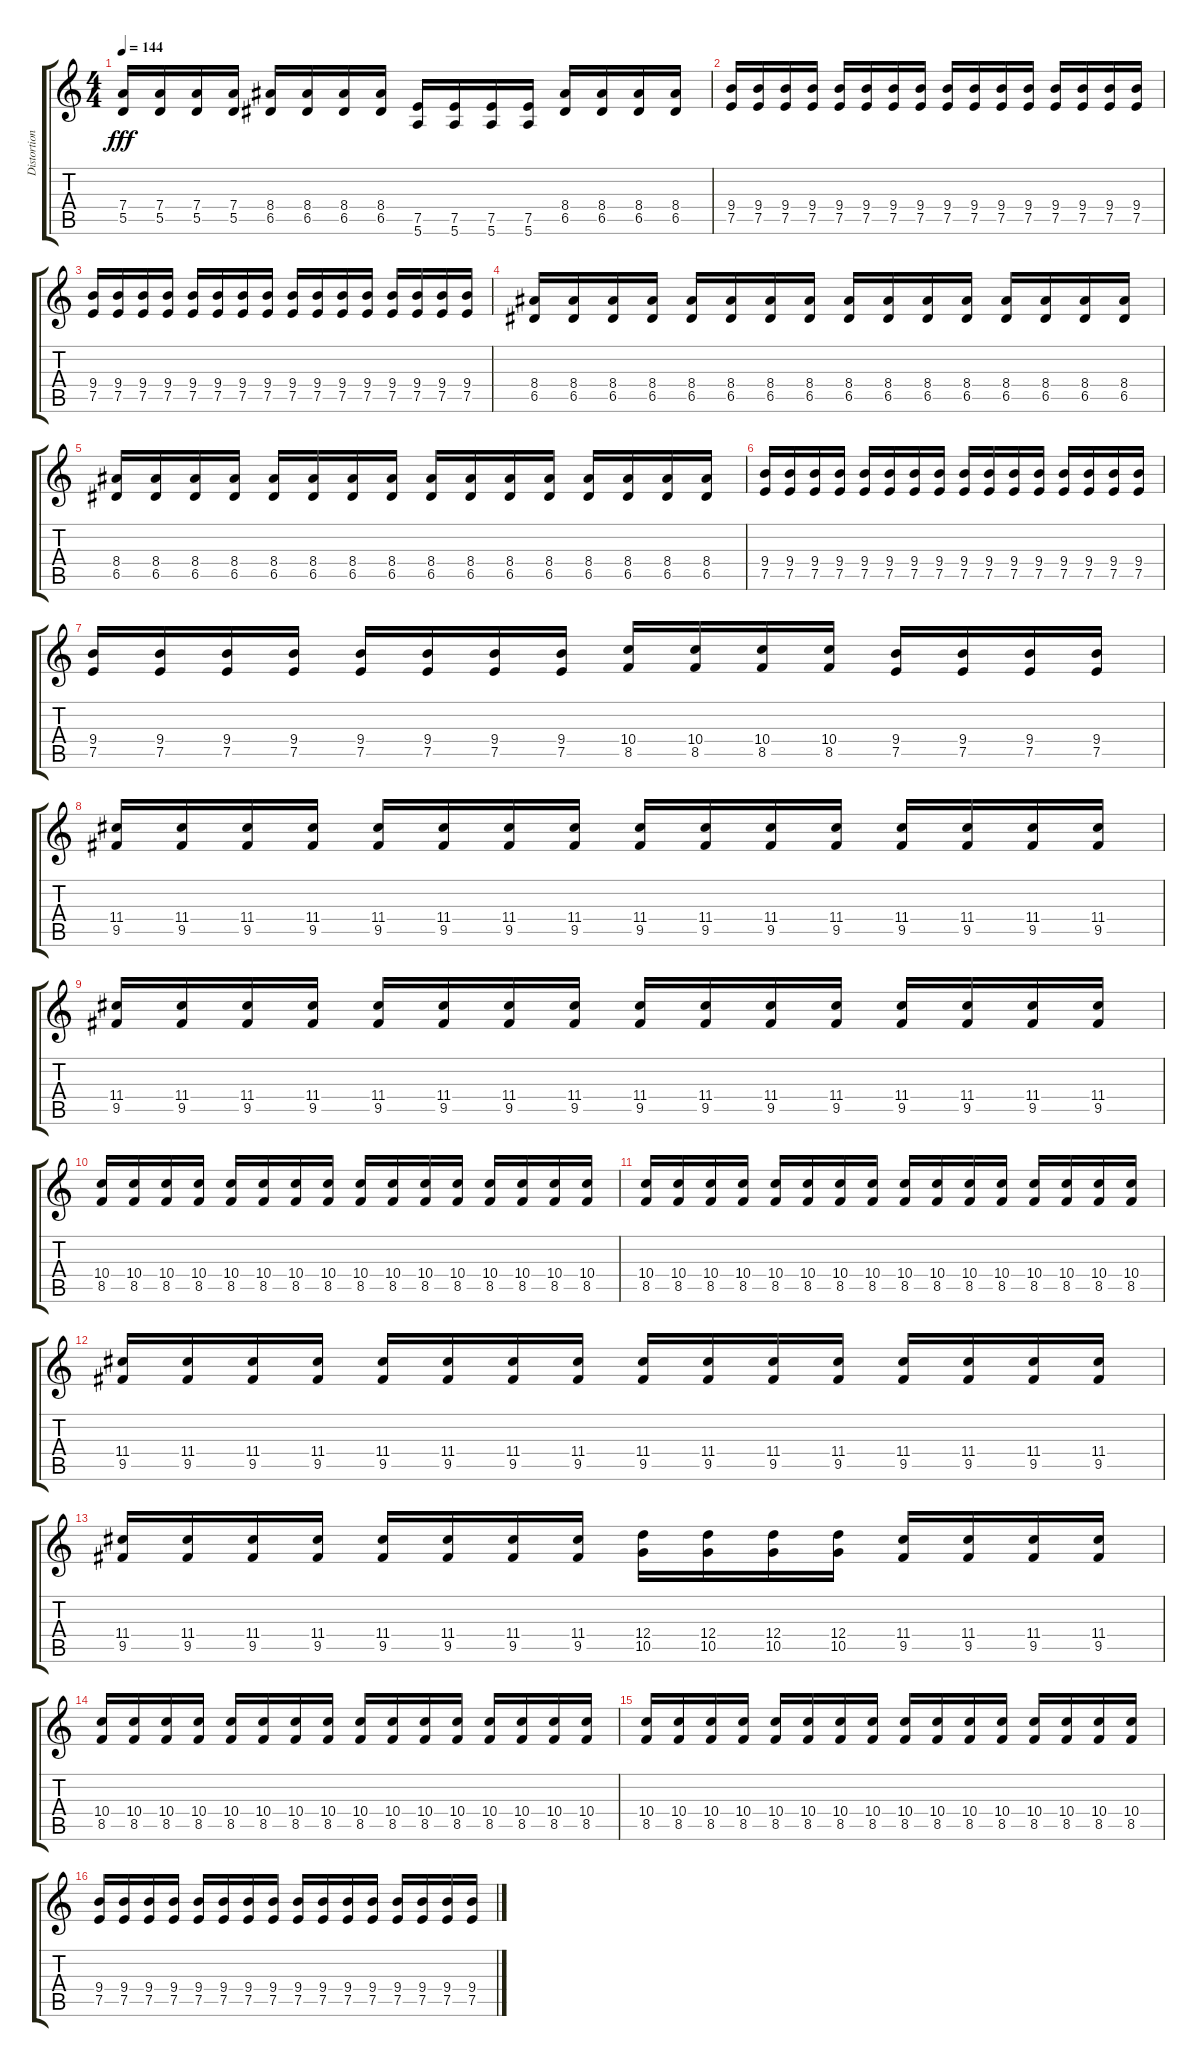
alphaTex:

\track ("Distortion Guitar -Samoth" "Distortion") {instrument distortionguitar}
\staff {score tabs}
\tuning (E4 B3 G3 D3 A2 E2) {hide}
\ts (4 4)
\tempo 144
\clef g2
\ks c
(7.4 5.5).16{dy fff} (7.4 5.5).16 (7.4 5.5).16 (7.4 5.5).16 (8.4 6.5).16 (8.4 6.5).16 (8.4 6.5).16 (8.4 6.5).16 (7.5 5.6).16 (7.5 5.6).16 (7.5 5.6).16 (7.5 5.6).16 (8.4 6.5).16 (8.4 6.5).16 (8.4 6.5).16 (8.4 6.5).16 |
(9.4 7.5).16 (9.4 7.5).16 (9.4 7.5).16 (9.4 7.5).16 (9.4 7.5).16 (9.4 7.5).16 (9.4 7.5).16 (9.4 7.5).16 (9.4 7.5).16 (9.4 7.5).16 (9.4 7.5).16 (9.4 7.5).16 (9.4 7.5).16 (9.4 7.5).16 (9.4 7.5).16 (9.4 7.5).16 |
(9.4 7.5).16 (9.4 7.5).16 (9.4 7.5).16 (9.4 7.5).16 (9.4 7.5).16 (9.4 7.5).16 (9.4 7.5).16 (9.4 7.5).16 (9.4 7.5).16 (9.4 7.5).16 (9.4 7.5).16 (9.4 7.5).16 (9.4 7.5).16 (9.4 7.5).16 (9.4 7.5).16 (9.4 7.5).16 |
(8.4 6.5).16 (8.4 6.5).16 (8.4 6.5).16 (8.4 6.5).16 (8.4 6.5).16 (8.4 6.5).16 (8.4 6.5).16 (8.4 6.5).16 (8.4 6.5).16 (8.4 6.5).16 (8.4 6.5).16 (8.4 6.5).16 (8.4 6.5).16 (8.4 6.5).16 (8.4 6.5).16 (8.4 6.5).16 |
(8.4 6.5).16 (8.4 6.5).16 (8.4 6.5).16 (8.4 6.5).16 (8.4 6.5).16 (8.4 6.5).16 (8.4 6.5).16 (8.4 6.5).16 (8.4 6.5).16 (8.4 6.5).16 (8.4 6.5).16 (8.4 6.5).16 (8.4 6.5).16 (8.4 6.5).16 (8.4 6.5).16 (8.4 6.5).16 |
(9.4 7.5).16 (9.4 7.5).16 (9.4 7.5).16 (9.4 7.5).16 (9.4 7.5).16 (9.4 7.5).16 (9.4 7.5).16 (9.4 7.5).16 (9.4 7.5).16 (9.4 7.5).16 (9.4 7.5).16 (9.4 7.5).16 (9.4 7.5).16 (9.4 7.5).16 (9.4 7.5).16 (9.4 7.5).16 |
(9.4 7.5).16 (9.4 7.5).16 (9.4 7.5).16 (9.4 7.5).16 (9.4 7.5).16 (9.4 7.5).16 (9.4 7.5).16 (9.4 7.5).16 (10.4 8.5).16 (10.4 8.5).16 (10.4 8.5).16 (10.4 8.5).16 (9.4 7.5).16 (9.4 7.5).16 (9.4 7.5).16 (9.4 7.5).16 |
(11.4 9.5).16 (11.4 9.5).16 (11.4 9.5).16 (11.4 9.5).16 (11.4 9.5).16 (11.4 9.5).16 (11.4 9.5).16 (11.4 9.5).16 (11.4 9.5).16 (11.4 9.5).16 (11.4 9.5).16 (11.4 9.5).16 (11.4 9.5).16 (11.4 9.5).16 (11.4 9.5).16 (11.4 9.5).16 |
(11.4 9.5).16 (11.4 9.5).16 (11.4 9.5).16 (11.4 9.5).16 (11.4 9.5).16 (11.4 9.5).16 (11.4 9.5).16 (11.4 9.5).16 (11.4 9.5).16 (11.4 9.5).16 (11.4 9.5).16 (11.4 9.5).16 (11.4 9.5).16 (11.4 9.5).16 (11.4 9.5).16 (11.4 9.5).16 |
(10.4 8.5).16 (10.4 8.5).16 (10.4 8.5).16 (10.4 8.5).16 (10.4 8.5).16 (10.4 8.5).16 (10.4 8.5).16 (10.4 8.5).16 (10.4 8.5).16 (10.4 8.5).16 (10.4 8.5).16 (10.4 8.5).16 (10.4 8.5).16 (10.4 8.5).16 (10.4 8.5).16 (10.4 8.5).16 |
(10.4 8.5).16 (10.4 8.5).16 (10.4 8.5).16 (10.4 8.5).16 (10.4 8.5).16 (10.4 8.5).16 (10.4 8.5).16 (10.4 8.5).16 (10.4 8.5).16 (10.4 8.5).16 (10.4 8.5).16 (10.4 8.5).16 (10.4 8.5).16 (10.4 8.5).16 (10.4 8.5).16 (10.4 8.5).16 |
(11.4 9.5).16 (11.4 9.5).16 (11.4 9.5).16 (11.4 9.5).16 (11.4 9.5).16 (11.4 9.5).16 (11.4 9.5).16 (11.4 9.5).16 (11.4 9.5).16 (11.4 9.5).16 (11.4 9.5).16 (11.4 9.5).16 (11.4 9.5).16 (11.4 9.5).16 (11.4 9.5).16 (11.4 9.5).16 |
(11.4 9.5).16 (11.4 9.5).16 (11.4 9.5).16 (11.4 9.5).16 (11.4 9.5).16 (11.4 9.5).16 (11.4 9.5).16 (11.4 9.5).16 (12.4 10.5).16 (12.4 10.5).16 (12.4 10.5).16 (12.4 10.5).16 (11.4 9.5).16 (11.4 9.5).16 (11.4 9.5).16 (11.4 9.5).16 |
(10.4 8.5).16 (10.4 8.5).16 (10.4 8.5).16 (10.4 8.5).16 (10.4 8.5).16 (10.4 8.5).16 (10.4 8.5).16 (10.4 8.5).16 (10.4 8.5).16 (10.4 8.5).16 (10.4 8.5).16 (10.4 8.5).16 (10.4 8.5).16 (10.4 8.5).16 (10.4 8.5).16 (10.4 8.5).16 |
(10.4 8.5).16 (10.4 8.5).16 (10.4 8.5).16 (10.4 8.5).16 (10.4 8.5).16 (10.4 8.5).16 (10.4 8.5).16 (10.4 8.5).16 (10.4 8.5).16 (10.4 8.5).16 (10.4 8.5).16 (10.4 8.5).16 (10.4 8.5).16 (10.4 8.5).16 (10.4 8.5).16 (10.4 8.5).16 |
(9.4 7.5).16 (9.4 7.5).16 (9.4 7.5).16 (9.4 7.5).16 (9.4 7.5).16 (9.4 7.5).16 (9.4 7.5).16 (9.4 7.5).16 (9.4 7.5).16 (9.4 7.5).16 (9.4 7.5).16 (9.4 7.5).16 (9.4 7.5).16 (9.4 7.5).16 (9.4 7.5).16 (9.4 7.5).16
